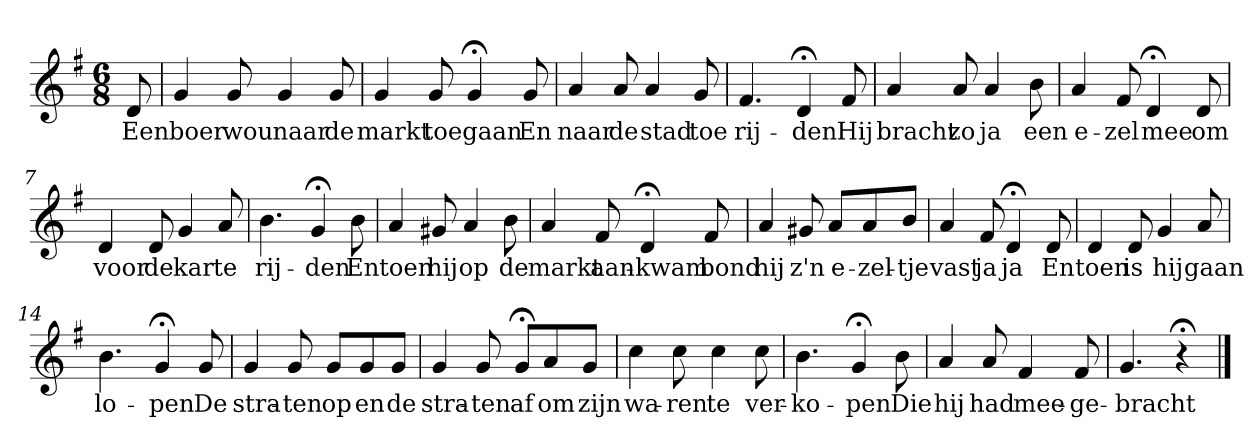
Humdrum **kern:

**kern	**text
*part1	*part1
*staff1	*staff1
*k[f#]	*
*G:	*
*M6/8	*
*MM120	*
=	=
8d	Een
=1	=1
4g	boer
8g	wou
4g	naar
8g	de
=2	=2
4g	markt
8g	toe
4g;<	gaan
8g	En
=3	=3
4a	naar
8a	de
4a	stad
8g	toe
=4	=4
4.f#	rij-
4d;<	-den
8f#	Hij
=5	=5
4a	bracht
8a	zo
4a	ja
8b	een
=6	=6
4a	e-
8f#	-zel
4d;<	mee
8d	om
=7	=7
4d	voor
8d	de
4g	kar
8a	te
=8	=8
4.b	rij-
4g;<	-den
8b	En
=9	=9
4a	toen
8g#X	hij
4a	op
8b	de
=10	=10
4a	markt
8f#	aan-
4d;<	-kwam
8f#	bond
=11	=11
4a	hij
8g#X	z'n
8aL	e-
8a	-zel-
8bJ	-tje
=12	=12
4a	vast
8f#	ja
4d;<	ja
8d	En
=13	=13
4d	toen
8d	is
4g	hij
8a	gaan
=14	=14
4.b	lo-
4g;<	-pen
8g	De
=15	=15
4g	stra-
8g	-ten
8gL	op
8g	en
8gJ	de
=16	=16
4g	stra-
8g	-ten
8g;<L	af
8a	om
8gJ	zijn
=17	=17
4cc	wa-
8cc	-ren
4cc	te
8cc	ver-
=18	=18
4.b	-ko-
4g;<	-pen
8b	Die
=19	=19
4a	hij
8a	had
4f#	mee-
8f#	-ge-
=20	=20
4.g	-bracht
4r;<	.
==	==
*-	*-
